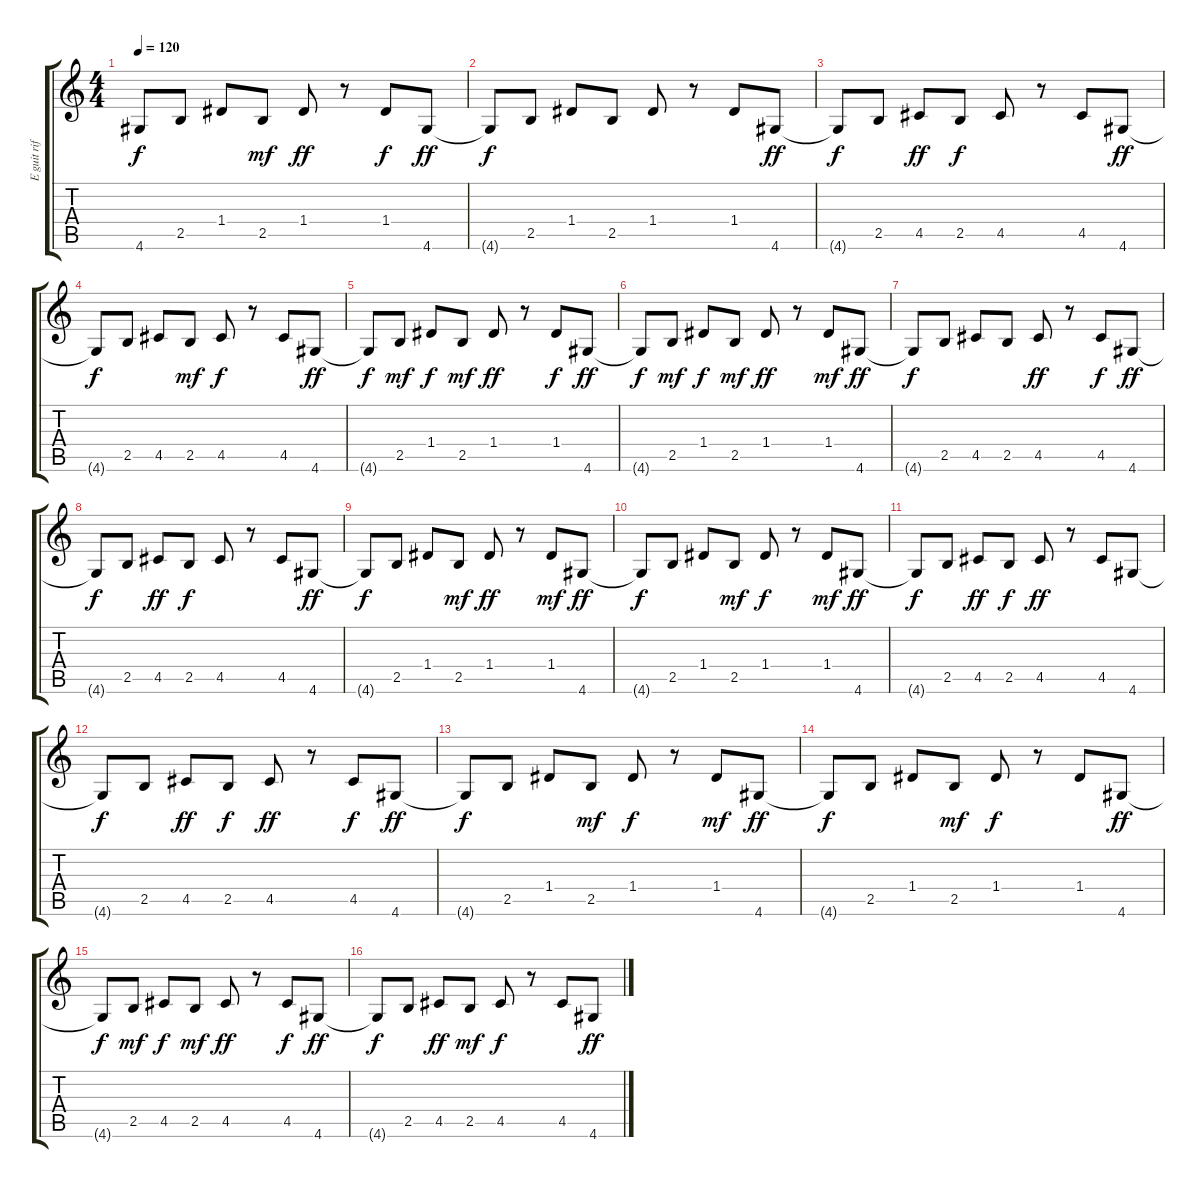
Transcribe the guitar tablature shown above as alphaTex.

\track ("E guit riff" "E guit rif") {instrument electricguitarclean}
\staff {score tabs}
\tuning (E4 B3 G3 D3 A2 E2) {hide}
\ts (4 4)
\tempo 120
\clef g2
\ks c
4.6{t}.8{dy f} 2.5.8 1.4.8 2.5.8{dy mf} 1.4.8{dy ff} r.8 1.4.8{dy f} 4.6.8{dy ff} |
4.6{t}.8{dy f} 2.5.8 1.4.8 2.5.8 1.4.8 r.8 1.4.8 4.6.8{dy ff} |
4.6{t}.8{dy f} 2.5.8 4.5.8{dy ff} 2.5.8{dy f} 4.5.8 r.8 4.5.8 4.6.8{dy ff} |
4.6{t}.8{dy f} 2.5.8 4.5.8 2.5.8{dy mf} 4.5.8{dy f} r.8 4.5.8 4.6.8{dy ff} |
4.6{t}.8{dy f} 2.5.8{dy mf} 1.4.8{dy f} 2.5.8{dy mf} 1.4.8{dy ff} r.8 1.4.8{dy f} 4.6.8{dy ff} |
4.6{t}.8{dy f} 2.5.8{dy mf} 1.4.8{dy f} 2.5.8{dy mf} 1.4.8{dy ff} r.8 1.4.8{dy mf} 4.6.8{dy ff} |
4.6{t}.8{dy f} 2.5.8 4.5.8 2.5.8 4.5.8{dy ff} r.8 4.5.8{dy f} 4.6.8{dy ff} |
4.6{t}.8{dy f} 2.5.8 4.5.8{dy ff} 2.5.8{dy f} 4.5.8 r.8 4.5.8 4.6.8{dy ff} |
4.6{t}.8{dy f} 2.5.8 1.4.8 2.5.8{dy mf} 1.4.8{dy ff} r.8 1.4.8{dy mf} 4.6.8{dy ff} |
4.6{t}.8{dy f} 2.5.8 1.4.8 2.5.8{dy mf} 1.4.8{dy f} r.8 1.4.8{dy mf} 4.6.8{dy ff} |
4.6{t}.8{dy f} 2.5.8 4.5.8{dy ff} 2.5.8{dy f} 4.5.8{dy ff} r.8 4.5.8 4.6.8 |
4.6{t}.8{dy f} 2.5.8 4.5.8{dy ff} 2.5.8{dy f} 4.5.8{dy ff} r.8 4.5.8{dy f} 4.6.8{dy ff} |
4.6{t}.8{dy f} 2.5.8 1.4.8 2.5.8{dy mf} 1.4.8{dy f} r.8 1.4.8{dy mf} 4.6.8{dy ff} |
4.6{t}.8{dy f} 2.5.8 1.4.8 2.5.8{dy mf} 1.4.8{dy f} r.8 1.4.8 4.6.8{dy ff} |
4.6{t}.8{dy f} 2.5.8{dy mf} 4.5.8{dy f} 2.5.8{dy mf} 4.5.8{dy ff} r.8 4.5.8{dy f} 4.6.8{dy ff} |
4.6{t}.8{dy f} 2.5.8 4.5.8{dy ff} 2.5.8{dy mf} 4.5.8{dy f} r.8 4.5.8 4.6.8{dy ff}
